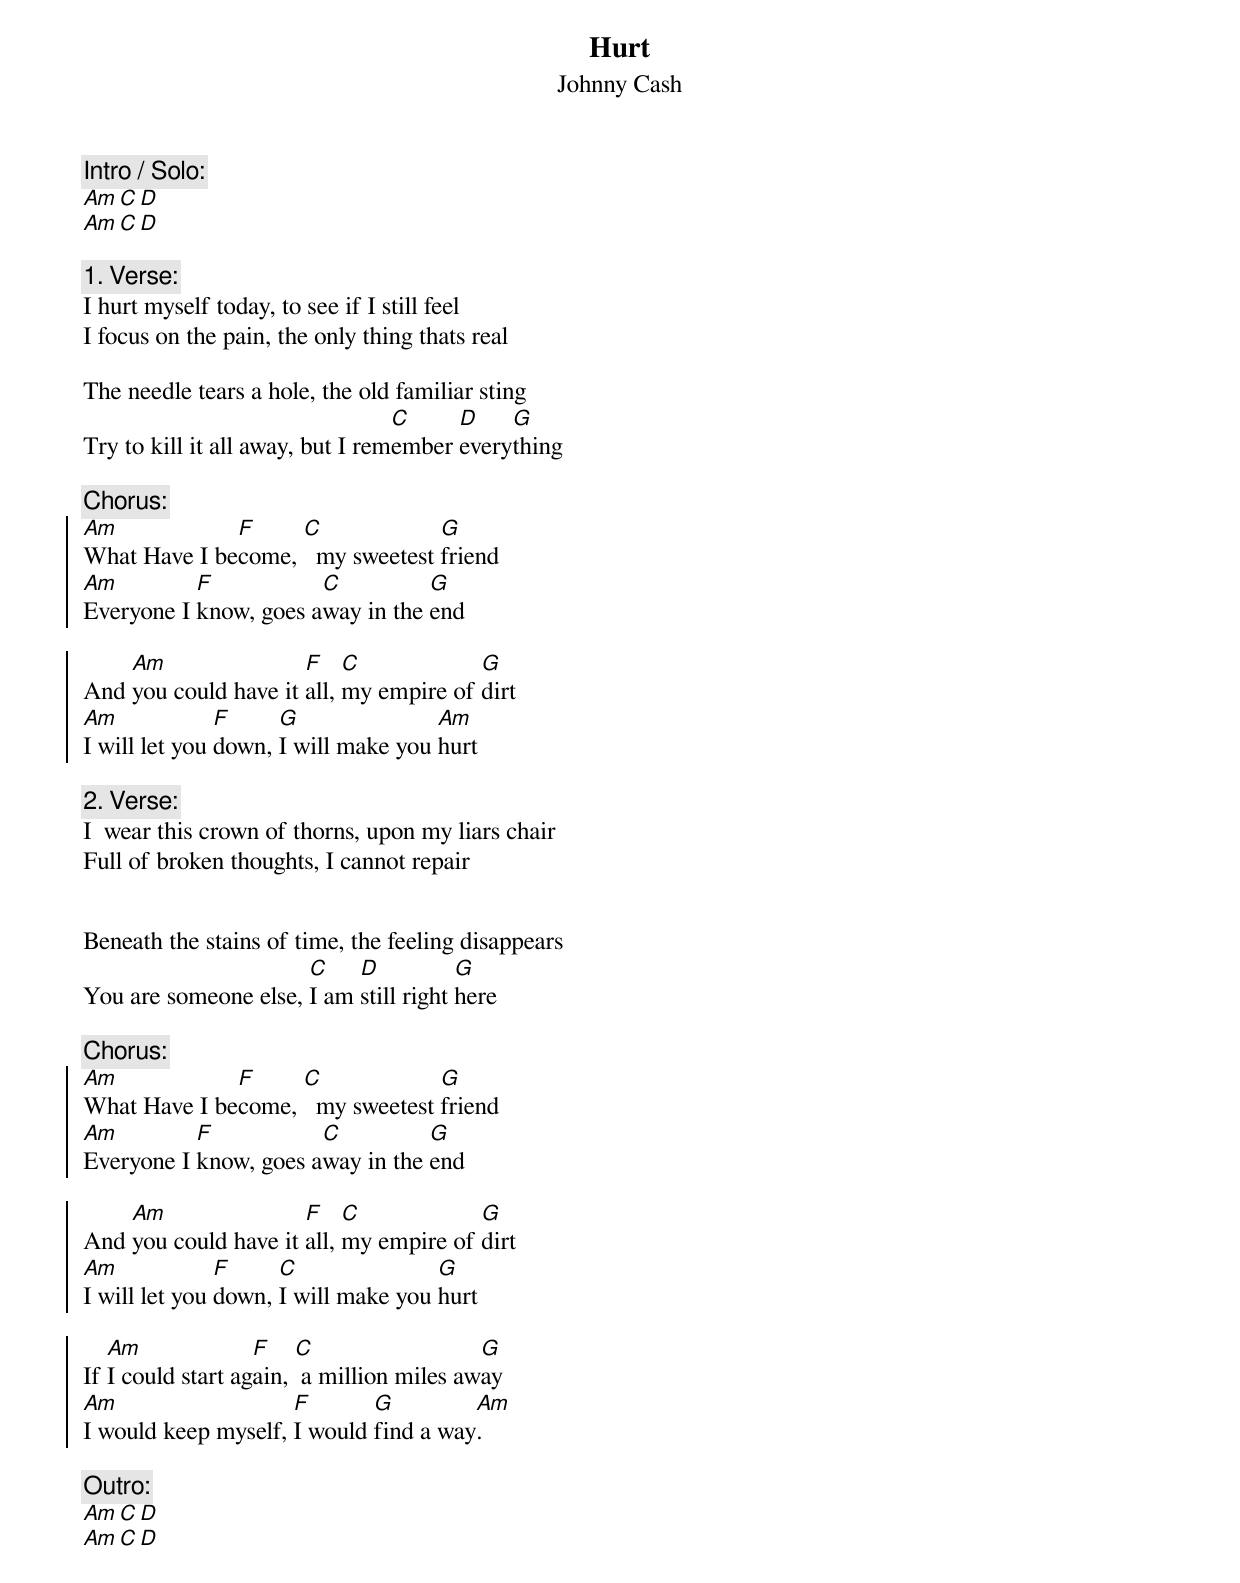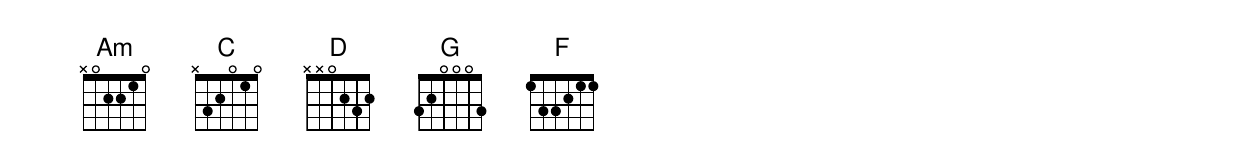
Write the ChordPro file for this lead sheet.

{title:Hurt}
{subtitle:Johnny Cash}
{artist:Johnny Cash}

{c:Intro / Solo:}
[Am][C][D]
[Am][C][D]

{c:1. Verse:}
I hurt myself today, to see if I still feel
I focus on the pain, the only thing thats real

The needle tears a hole, the old familiar sting
Try to kill it all away, but I rem[C]ember [D]every[G]thing

{c:Chorus:}
{soc}
[Am]What Have I be[F]come, [C]  my sweetest [G]friend
[Am]Everyone I [F]know, goes a[C]way in the [G]end

And [Am]you could have it [F]all, [C]my empire of [G]dirt
[Am]I will let you [F]down, [G]I will make you [Am]hurt
{eoc}

{c:2. Verse:}
I  wear this crown of thorns, upon my liars chair
Full of broken thoughts, I cannot repair


Beneath the stains of time, the feeling disappears
You are someone else, [C]I am [D]still right [G]here

{c:Chorus:}
{soc}
[Am]What Have I be[F]come, [C]  my sweetest [G]friend
[Am]Everyone I [F]know, goes a[C]way in the [G]end

And [Am]you could have it [F]all, [C]my empire of [G]dirt
[Am]I will let you [F]down, [C]I will make you [G]hurt

If [Am]I could start ag[F]ain, [C] a million miles aw[G]ay
[Am]I would keep myself, [F]I would [G]find a way[Am].
{eoc}

{c:Outro:}
[Am][C][D]
[Am][C][D]
